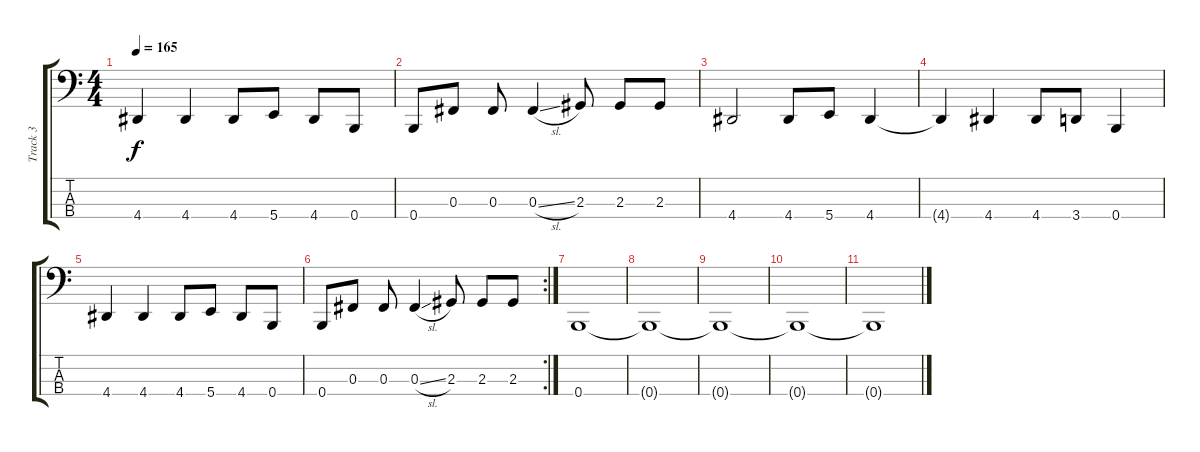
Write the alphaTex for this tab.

\track ("Track 3" "Track 3") {instrument electricbasspick}
\staff {score tabs}
\tuning (E2 B1 Gb1 B0) {hide}
\ts (4 4)
\tempo 165
\clef f4
\ks c
4.4.4{dy f} 4.4.4 4.4.8 5.4.8 4.4.8 0.4.8 |
0.4.8 0.3.8 0.3.8 0.3{sl}.4 2.3.8 2.3.8 2.3.8 |
4.4.2 4.4.8 5.4.8 4.4.4 |
4.4{t}.4 4.4.4 4.4.8 3.4.8 0.4.4 |
4.4.4 4.4.4 4.4.8 5.4.8 4.4.8 0.4.8 |
\rc 2
0.4.8 0.3.8 0.3.8 0.3{sl}.4 2.3.8 2.3.8 2.3.8 |
0.4.1 |
0.4{t}.1 |
0.4{t}.1 |
0.4{t}.1 |
0.4{t}.1
